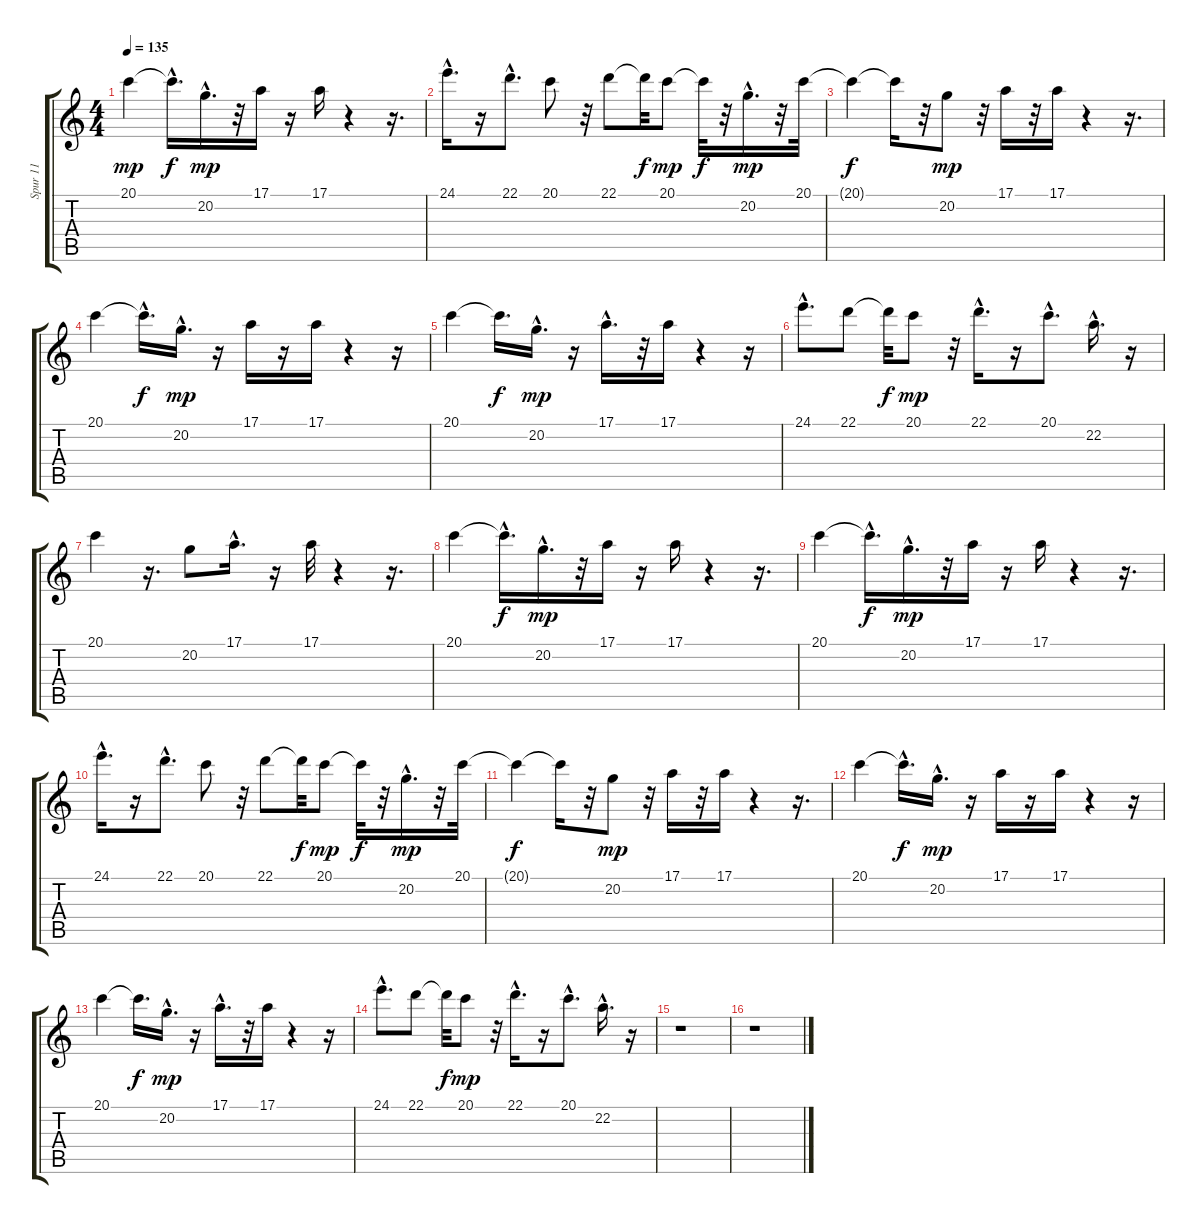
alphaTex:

\track ("Spur 11" "Spur 11") {instrument lead6voice}
\staff {score tabs}
\tuning (E4 B3 G3 D3 A2 E2) {hide}
\ts (4 4)
\tempo 135
\clef g2
\ks c
20.1.4{dy mp} 20.1{hac t}.16{d dy f} 20.2{hac}.16{d dy mp} r.32 17.1.16 r.16 17.1.16 r.4 r.16{d} |
24.1{hac}.16{d} r.16 22.1{hac}.8{d} 20.1.8 r.32 22.1.8 22.1{t}.32{dy f} 20.1.8{dy mp} 20.1{t}.32{dy f} r.32 20.2{hac}.16{d dy mp} r.32 20.1.32 |
20.1{t}.4{dy f} 20.1{t}.16 r.32 20.2.8{dy mp} r.32 17.1.16 r.32 17.1.16 r.4 r.16{d} |
20.1.4 20.1{hac t}.16{d dy f} 20.2{hac}.16{d dy mp} r.16 17.1.16 r.16 17.1.16 r.4 r.16 |
20.1.4 20.1{t}.16{d dy f} 20.2{hac}.16{d dy mp} r.16 17.1{hac}.16{d} r.32 17.1.16 r.4 r.16 |
24.1{hac}.8{d} 22.1.8 22.1{t}.32{dy f} 20.1.8{dy mp} r.32 22.1{hac}.16{d} r.16 20.1{hac}.8{d} 22.2{hac}.16{d} r.16 |
20.1.4 r.16{d} 20.2.8 17.1{hac}.16{d} r.16 17.1.32 r.4 r.16{d} |
20.1.4 20.1{hac t}.16{d dy f} 20.2{hac}.16{d dy mp} r.32 17.1.16 r.16 17.1.16 r.4 r.16{d} |
20.1.4 20.1{hac t}.16{d dy f} 20.2{hac}.16{d dy mp} r.32 17.1.16 r.16 17.1.16 r.4 r.16{d} |
24.1{hac}.16{d} r.16 22.1{hac}.8{d} 20.1.8 r.32 22.1.8 22.1{t}.32{dy f} 20.1.8{dy mp} 20.1{t}.32{dy f} r.32 20.2{hac}.16{d dy mp} r.32 20.1.32 |
20.1{t}.4{dy f} 20.1{t}.16 r.32 20.2.8{dy mp} r.32 17.1.16 r.32 17.1.16 r.4 r.16{d} |
20.1.4 20.1{hac t}.16{d dy f} 20.2{hac}.16{d dy mp} r.16 17.1.16 r.16 17.1.16 r.4 r.16 |
20.1.4 20.1{t}.16{d dy f} 20.2{hac}.16{d dy mp} r.16 17.1{hac}.16{d} r.32 17.1.16 r.4 r.16 |
24.1{hac}.8{d} 22.1.8 22.1{t}.32{dy f} 20.1.8{dy mp} r.32 22.1{hac}.16{d} r.16 20.1{hac}.8{d} 22.2{hac}.16{d} r.16 |
r.1 |
r.1
